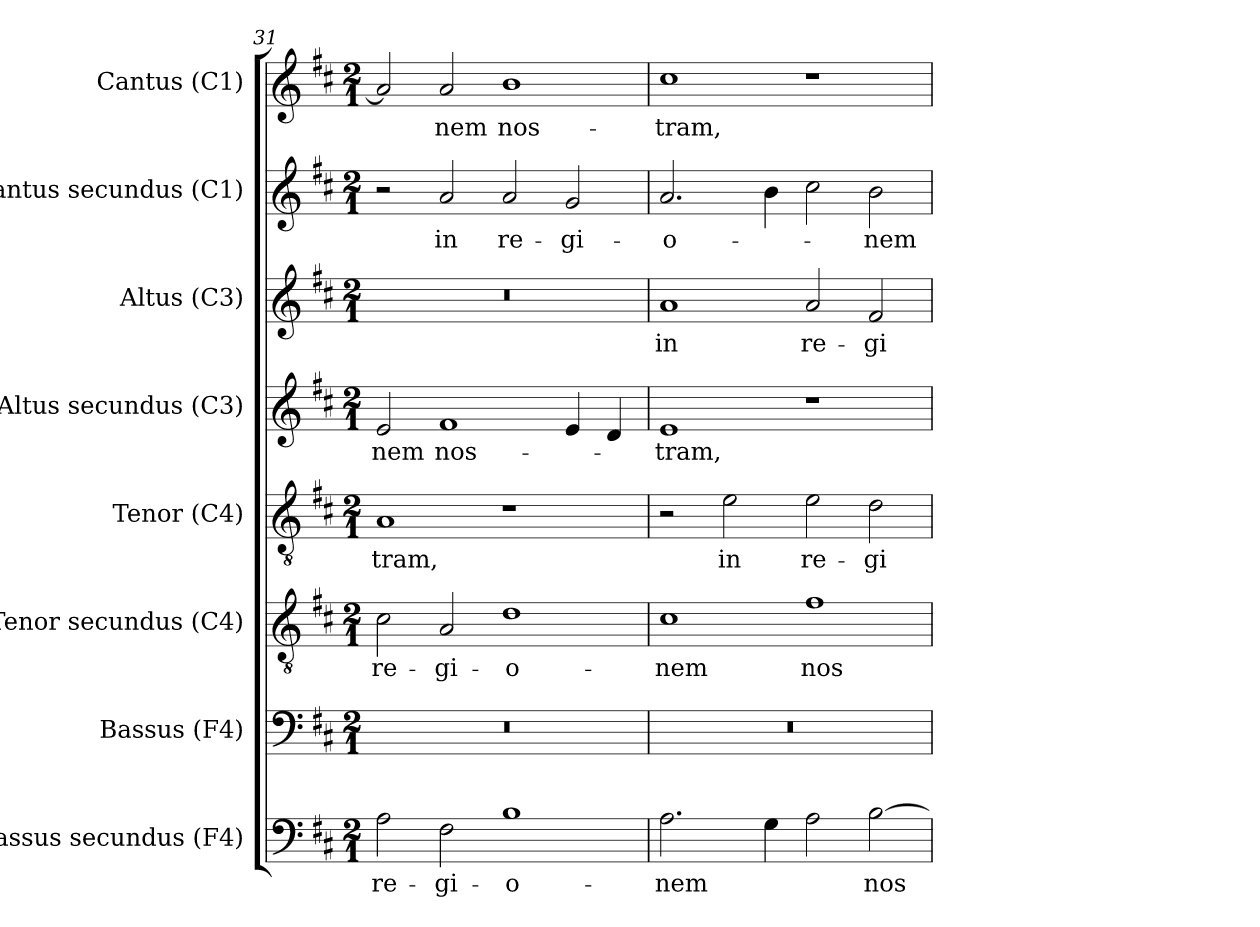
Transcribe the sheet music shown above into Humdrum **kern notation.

**kern	**text	**kern	**kern	**text	**kern	**text	**kern	**text	**kern	**text	**kern	**text	**kern	**text
*part8	*part8	*part7	*part6	*part6	*part5	*part5	*part4	*part4	*part3	*part3	*part2	*part2	*part1	*part1
*staff8	*staff8	*staff7	*staff6	*staff6	*staff5	*staff5	*staff4	*staff4	*staff3	*staff3	*staff2	*staff2	*staff1	*staff1
*I"Bassus secundus (F4)	*	*I"Bassus (F4)	*I"Tenor secundus (C4)	*	*I"Tenor (C4)	*	*I"Altus secundus (C3)	*	*I"Altus (C3)	*	*I"Cantus secundus (C1)	*	*I"Cantus (C1)	*
*I'B2	*	*I'B.	*I'T2	*	*I'T.	*	*I'A2	*	*I'A.	*	*I'C2	*	*I'C.	*
*clefF4	*	*clefF4	*clefGv2	*	*clefGv2	*	*clefG2	*	*clefG2	*	*clefG2	*	*clefG2	*
*	*	*	*	*	*ITrd7c12	*	*	*	*	*	*	*	*	*
*k[f#c#]	*	*k[f#c#]	*k[f#c#]	*	*k[f#c#]	*	*k[f#c#]	*	*k[f#c#]	*	*k[f#c#]	*	*k[f#c#]	*
*D:	*	*D:	*D:	*	*D:	*	*D:	*	*D:	*	*D:	*	*D:	*
*M2/1	*	*M2/1	*M2/1	*	*M2/1	*	*M2/1	*	*M2/1	*	*M2/1	*	*M2/1	*
=31	=31	=31	=31	=31	=31	=31	=31	=31	=31	=31	=31	=31	=31	=31
!	!LO:LY:b:color=#000000	!LO:N:vis=1	!	!	!	!	!	!	!	!	!	!	!	!
!	!	!	!	!LO:LY:b:color=#000000	!	!	!	!	!	!	!	!	!	!
!	!	!	!	!	!	!LO:LY:b:color=#000000	!	!	!	!	!	!	!	!
!	!	!	!	!	!	!	!	!LO:LY:b:color=#000000	!LO:N:vis=1	!	!	!	!	!
2Ai\	re-	0r	2c#i\	re-	1AAi	-tram,	2ei/	-nem	0r	.	2r	.	2ai/]	.
!	!LO:LY:b:color=#000000	!	!	!	!	!	!	!	!	!	!	!	!	!
!	!	!	!	!LO:LY:b:color=#000000	!	!	!	!	!	!	!	!	!	!
!	!	!	!	!	!	!	!	!LO:LY:b:color=#000000	!	!	!	!	!	!
!	!	!	!	!	!	!	!	!	!	!	!	!LO:LY:b:color=#000000	!	!
!	!	!	!	!	!	!	!	!	!	!	!	!	!	!LO:LY:b:color=#000000
2F#i\	-gi-	.	2Ai/	-gi-	.	.	1f#i	nos-	.	.	2ai/	in	2ai/	-nem
!	!LO:LY:b:color=#000000	!	!	!	!	!	!	!	!	!	!	!	!	!
!	!	!	!	!LO:LY:b:color=#000000	!	!	!	!	!	!	!	!	!	!
!	!	!	!	!	!	!	!	!	!	!	!	!LO:LY:b:color=#000000	!	!
!	!	!	!	!	!	!	!	!	!	!	!	!	!	!LO:LY:b:color=#000000
1Bi	-o-	.	1di	-o-	1r	.	.	.	.	.	2ai/	re-	1bi	nos-
!	!	!	!	!	!	!	!	!	!	!	!	!LO:LY:b:color=#000000	!	!
.	.	.	.	.	.	.	4ei/	.	.	.	2gi/	-gi-	.	.
.	.	.	.	.	.	.	4di/	.	.	.	.	.	.	.
=32	=32	=32	=32	=32	=32	=32	=32	=32	=32	=32	=32	=32	=32	=32
!	!LO:LY:b:color=#000000	!LO:N:vis=1	!	!	!	!	!	!	!	!	!	!	!	!
!	!	!	!	!LO:LY:b:color=#000000	!	!	!	!	!	!	!	!	!	!
!	!	!	!	!	!	!	!	!LO:LY:b:color=#000000	!	!	!	!	!	!
!	!	!	!	!	!	!	!	!	!	!LO:LY:b:color=#000000	!	!	!	!
!	!	!	!	!	!	!	!	!	!	!	!	!LO:LY:b:color=#000000	!	!
!	!	!	!	!	!	!	!	!	!	!	!	!	!	!LO:LY:b:color=#000000
2.Ai\	-nem	0r	1c#i	-nem	2r	.	1ei	-tram,	1ai	in	2.ai/	-o-	1cc#i	-tram,
!	!	!	!	!	!	!LO:LY:b:color=#000000	!	!	!	!	!	!	!	!
.	.	.	.	.	2Ei\	in	.	.	.	.	.	.	.	.
4Gi\	.	.	.	.	.	.	.	.	.	.	4bi\	.	.	.
!	!	!	!	!LO:LY:b:color=#000000	!	!	!	!	!	!	!	!	!	!
!	!	!	!	!	!	!LO:LY:b:color=#000000	!	!	!	!	!	!	!	!
!	!	!	!	!	!	!	!	!	!	!LO:LY:b:color=#000000	!	!	!	!
2Ai\	.	.	1f#i	nos-	2Ei\	re-	1r	.	2ai/	re-	2cc#i\	.	1r	.
!	!LO:LY:b:color=#000000	!	!	!	!	!	!	!	!	!	!	!	!	!
!	!	!	!	!	!	!LO:LY:b:color=#000000	!	!	!	!	!	!	!	!
!	!	!	!	!	!	!	!	!	!	!LO:LY:b:color=#000000	!	!	!	!
!	!	!	!	!	!	!	!	!	!	!	!	!LO:LY:b:color=#000000	!	!
[2Bi\	nos-	.	.	.	2Di\	-gi-	.	.	2f#i/	-gi-	2bi\	-nem	.	.
=	=	=	=	=	=	=	=	=	=	=	=	=	=	=
*-	*-	*-	*-	*-	*-	*-	*-	*-	*-	*-	*-	*-	*-	*-
